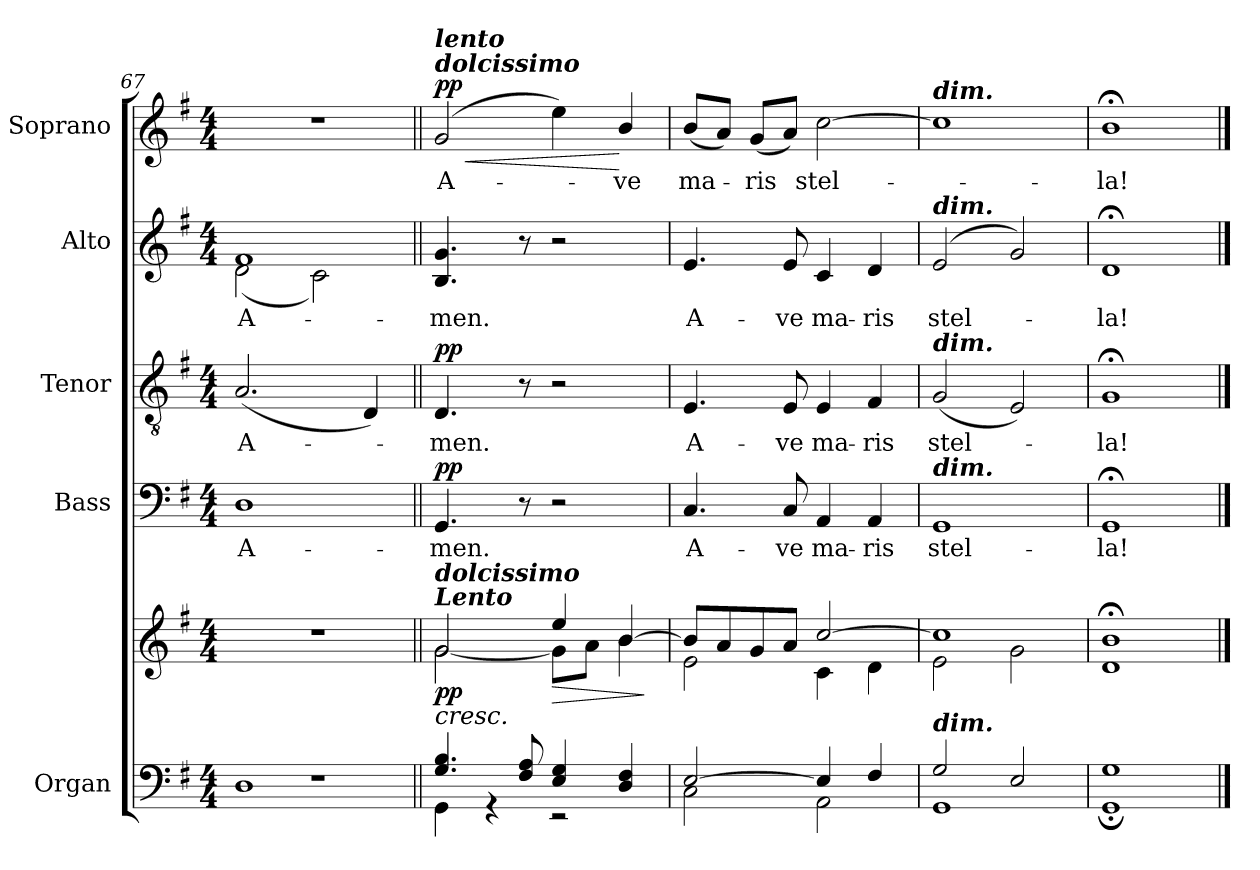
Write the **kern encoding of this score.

**kern	**kern	**dynam	**kern	**text	**dynam	**kern	**text	**dynam	**kern	**text	**dynam	**kern	**text	**dynam
*part5	*part5	*part5	*part4	*part4	*part4	*part3	*part3	*part3	*part2	*part2	*part2	*part1	*part1	*part1
*staff6	*staff5	*staff5/6	*staff4	*staff4	*staff4	*staff3	*staff3	*staff3	*staff2	*staff2	*staff2	*staff1	*staff1	*staff1
*I"Organ	*	*	*I"Bass	*	*	*I"Tenor	*	*	*I"Alto	*	*	*I"Soprano	*	*
*	*	*	*I'B	*	*	*I'T	*	*	*I'A	*	*	*I'S	*	*
*clefF4	*clefG2	*	*clefF4	*	*	*clefGv2	*	*	*clefG2	*	*	*clefG2	*	*
*k[f#]	*k[f#]	*	*k[f#]	*	*	*k[f#]	*	*	*k[f#]	*	*	*k[f#]	*	*
*G:	*G:	*	*G:	*	*	*G:	*	*	*G:	*	*	*G:	*	*
*M4/4	*M4/4	*	*M4/4	*	*	*M4/4	*	*	*M4/4	*	*	*M4/4	*	*
=67	=67	=67	=67	=67	=67	=67	=67	=67	=67	=67	=67	=67	=67	=67
*^	*^	*	*	*	*	*	*	*	*	*	*	*	*	*
*	*^	*	*	*	*	*	*	*	*	*	*	*	*	*	*	*
!	!	!	!	!	!	!	!LO:LY:b	!	!	!LO:LY:b	!	!	!LO:LY:b	!	!	!	!
*	*	*	*	*	*	*	*	*	*	*	*	*^	*	*	*	*	*
1r	1D	1ryy	1r	2ryy	.	1D	A-	.	(<2.A/	A-	.	1f#	(<2d\	A-	.	1r	.	.
.	.	.	.	2ryy	.	.	.	.	.	.	.	.	2c\)	.	.	.	.	.
.	.	.	.	.	.	.	.	.	4D/)	.	.	.	.	.	.	.	.	.
=68||	=68||	=68||	=68||	=68||	=68||	=68||	=68||	=68||	=68||	=68||	=68||	=68||	=68||	=68||	=68||	=68||	=68||	=68||
*	*	*	*	*	*	*	*	*	*	*	*	*	*	*	*	*MM66	*	*
!	!	!	!	!	!	!	!	!	!	!	!	!	!	!	!	!LO:TX:a:Bi:t=dolcissimo	!	!
!	!	!	!	!	!	!	!	!	!	!	!	!	!	!	!	!LO:TX:a:Bi:t=lento	!	!
!	!	!	!LO:TX:a:Bi:t=Lento	!	!	!	!	!	!	!	!	!	!	!	!	!	!	!
!	!	!	!LO:TX:a:Bi:t=dolcissimo	!	!	!	!	!	!	!	!	!	!	!	!	!	!	!
!	!	!	!	!	!LO:HP:b	!	!LO:LY:b	!	!	!LO:LY:b	!	!	!	!LO:LY:b	!	!	!LO:LY:b	!LO:HP:b
!	!	!	!	!	!LO:DY:n=1:b	!	!	!LO:DY:b	!	!	!LO:DY:b	!	!	!	!LO:DY:b	!	!	!LO:DY:n=1:b
4.G/ 4.B/	4GG\	1ryy	2g/	[2g\	< pp	4.GG/	men.	pp	4.D/	men.	pp	4.B/ 4.g/	1ryy	men.	pp	(<2g/	A-	< pp
.	4r	.	.	.	.	.	.	.	.	.	.	.	.	.	.	.	.	.
8F#/ 8A/	.	.	.	.	.	8r	.	.	8r	.	.	8r	.	.	.	.	.	.
!	!	!	!	!	!LO:HP:b	!	!	!	!	!	!	!	!	!	!	!	!	!
4E/ 4G/	2r	.	4ee/	8g\L]	>	2r	.	.	2r	.	.	2r	.	.	.	4ee\)	.	.
.	.	.	.	8a\J	.	.	.	.	.	.	.	.	.	.	.	.	.	.
!	!	!	!	!	!	!	!	!	!	!	!	!	!	!	!	!	!LO:LY:b	!
4D/ 4F#/	.	.	[4b/	4b\	[	.	.	.	.	.	.	.	.	.	.	4b/	ve	[
*v	*v	*v	*	*	*	*	*	*	*	*	*	*v	*v	*	*	*	*	*
*	*v	*v	*	*	*	*	*	*	*	*	*	*	*	*	*
.	.	]	.	.	.	.	.	.	.	.	.	.	.	.
=69	=69	=69	=69	=69	=69	=69	=69	=69	=69	=69	=69	=69	=69	=69
*^	*^	*	*	*	*	*	*	*	*	*	*	*	*	*
*	*^	*	*	*	*	*	*	*	*	*	*	*	*	*	*	*
!	!	!	!	!	!	!	!LO:LY:b	!	!	!LO:LY:b	!	!	!LO:LY:b	!	!	!LO:LY:b	!
*	*	*	*	*	*	*	*	*	*	*	*	*^	*	*	*	*	*
[2E/	2C\	1ryy	8b/L]	2e\	.	4.C/	A-	.	4.E/	A-	.	4.e/	1ryy	A-	.	(<8b/L	ma-	.
.	.	.	8a/	.	.	.	.	.	.	.	.	.	.	.	.	8a/J)	.	.
!	!	!	!	!	!	!	!	!	!	!	!	!	!	!	!	!	!LO:LY:b	!
.	.	.	8g/	.	.	.	.	.	.	.	.	.	.	.	.	(<8g/L	ris	.
!	!	!	!	!	!	!	!LO:LY:b	!	!	!LO:LY:b	!	!	!	!LO:LY:b	!	!	!	!
.	.	.	8a/J	.	.	8C/	-ve	.	8E/	-ve	.	8e/	.	-ve	.	8a/J)	.	.
!	!	!	!	!	!	!	!LO:LY:b	!	!	!LO:LY:b	!	!	!	!LO:LY:b	!	!	!LO:LY:b	!
4E/]	2AA\	.	[2cc/	4c\	.	4AA/	ma-	.	4E/	ma-	.	4c/	.	ma-	.	[2cc\	stel-	.
!	!	!	!	!	!	!	!LO:LY:b	!	!	!LO:LY:b	!	!	!	!LO:LY:b	!	!	!	!
4F#/	.	.	.	4d\	.	4AA/	-ris	.	4F#/	-ris	.	4d/	.	-ris	.	.	.	.
=70	=70	=70	=70	=70	=70	=70	=70	=70	=70	=70	=70	=70	=70	=70	=70	=70	=70	=70
!	!	!	!	!	!	!	!	!	!	!	!	!	!	!	!	!LO:TX:a:Bi:t=dim.	!	!
!	!	!	!	!	!	!	!	!	!	!	!	!LO:TX:a:Bi:t=dim.	!	!	!	!	!	!
!	!	!	!	!	!	!	!	!	!LO:TX:a:Bi:t=dim.	!	!	!	!	!	!	!	!	!
!	!	!	!	!	!	!LO:TX:a:Bi:t=dim.	!	!	!	!	!	!	!	!	!	!	!	!
!LO:TX:a:Bi:t=dim.	!	!	!	!	!	!	!	!	!	!	!	!	!	!	!	!	!	!
!	!	!	!	!	!	!	!LO:LY:b	!	!	!LO:LY:b	!	!	!	!LO:LY:b	!	!	!	!
2G/	1GG	1ryy	1cc]	2e\	.	1GG	stel-	.	(<2G/	stel-	.	(<2e/	1ryy	stel-	.	1cc]	.	.
2E/	.	.	.	2g\	.	.	.	.	2E/)	.	.	2g/)	.	.	.	.	.	.
=71	=71	=71	=71	=71	=71	=71	=71	=71	=71	=71	=71	=71	=71	=71	=71	=71	=71	=71
!	!	!	!	!	!	!	!LO:LY:b	!	!	!LO:LY:b	!	!	!	!LO:LY:b	!	!	!LO:LY:b	!
1G	1GG;	1ryy	1b;<	1d	.	1GG;<	-la!	.	1G;<	la!	.	1d;<	1ryy	la!	.	1b;<	la!	.
*v	*v	*v	*	*	*	*	*	*	*	*	*	*v	*v	*	*	*	*	*
*	*v	*v	*	*	*	*	*	*	*	*	*	*	*	*	*
==	==	==	==	==	==	==	==	==	==	==	==	==	==	==
*-	*-	*-	*-	*-	*-	*-	*-	*-	*-	*-	*-	*-	*-	*-
